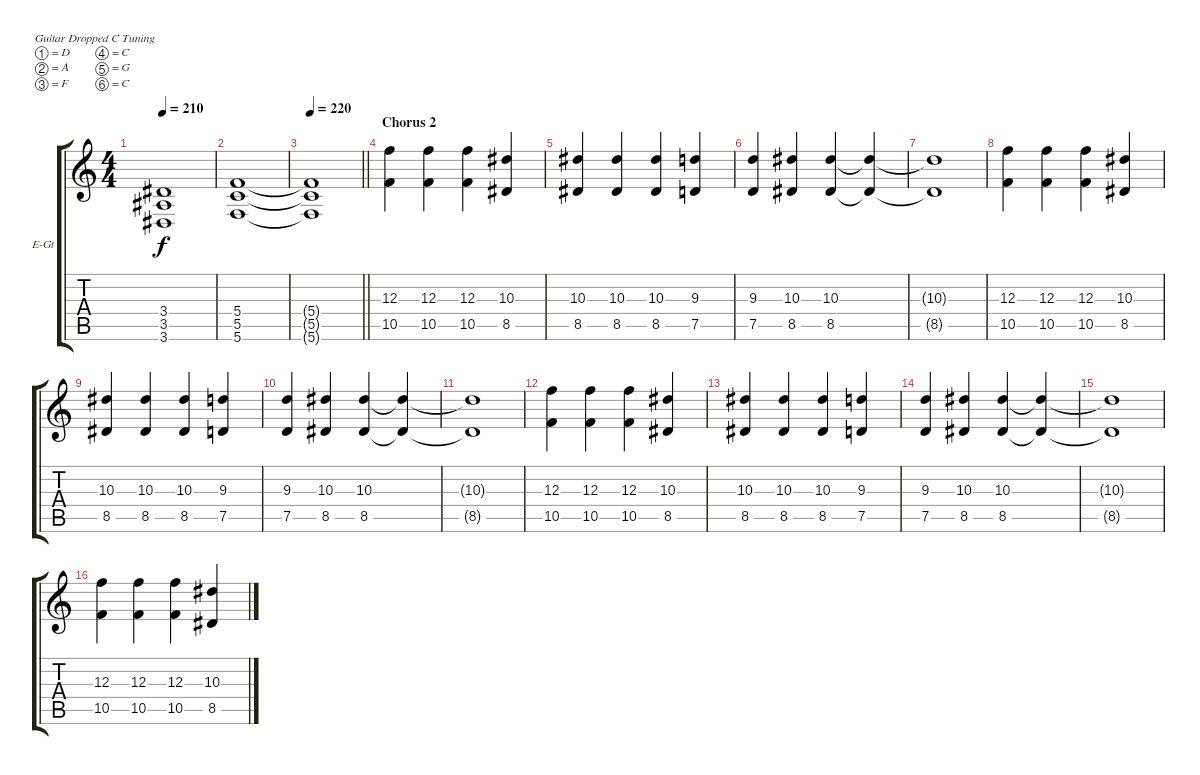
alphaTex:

\bracketExtendMode groupsimilarinstruments
\firstSystemTrackNameOrientation horizontal
\otherSystemsTrackNameOrientation horizontal
\track ("Lead" "E-Gt") {instrument distortionguitar}
\staff {score tabs}
\tuning (D4 A3 F3 C3 G2 C2)
\ts (4 4)
\tempo 210
\clef g2
\ks c
(3.4{t} 3.5{t} 3.6{t}).1{dy f} |
(5.4 5.5 5.6).1 |
\tempo 220
\barLineRight lightlight
(5.4{t} 5.5{t} 5.6{t}).1 |
\section ("" "Chorus 2")
(12.3 10.5).4 (12.3 10.5).4 (12.3 10.5).4 (10.3 8.5).4 |
(10.3 8.5).4 (10.3 8.5).4 (10.3 8.5).4 (9.3 7.5).4 |
(9.3 7.5).4 (10.3 8.5).4 (10.3 8.5).4 (10.3{t} 8.5{t}).4 |
(10.3{t} 8.5{t}).1 |
(12.3 10.5).4 (12.3 10.5).4 (12.3 10.5).4 (10.3 8.5).4 |
(10.3 8.5).4 (10.3 8.5).4 (10.3 8.5).4 (9.3 7.5).4 |
(9.3 7.5).4 (10.3 8.5).4 (10.3 8.5).4 (10.3{t} 8.5{t}).4 |
(10.3{t} 8.5{t}).1 |
(12.3 10.5).4 (12.3 10.5).4 (12.3 10.5).4 (10.3 8.5).4 |
(10.3 8.5).4 (10.3 8.5).4 (10.3 8.5).4 (9.3 7.5).4 |
(9.3 7.5).4 (10.3 8.5).4 (10.3 8.5).4 (10.3{t} 8.5{t}).4 |
(10.3{t} 8.5{t}).1 |
(12.3 10.5).4 (12.3 10.5).4 (12.3 10.5).4 (10.3 8.5).4
